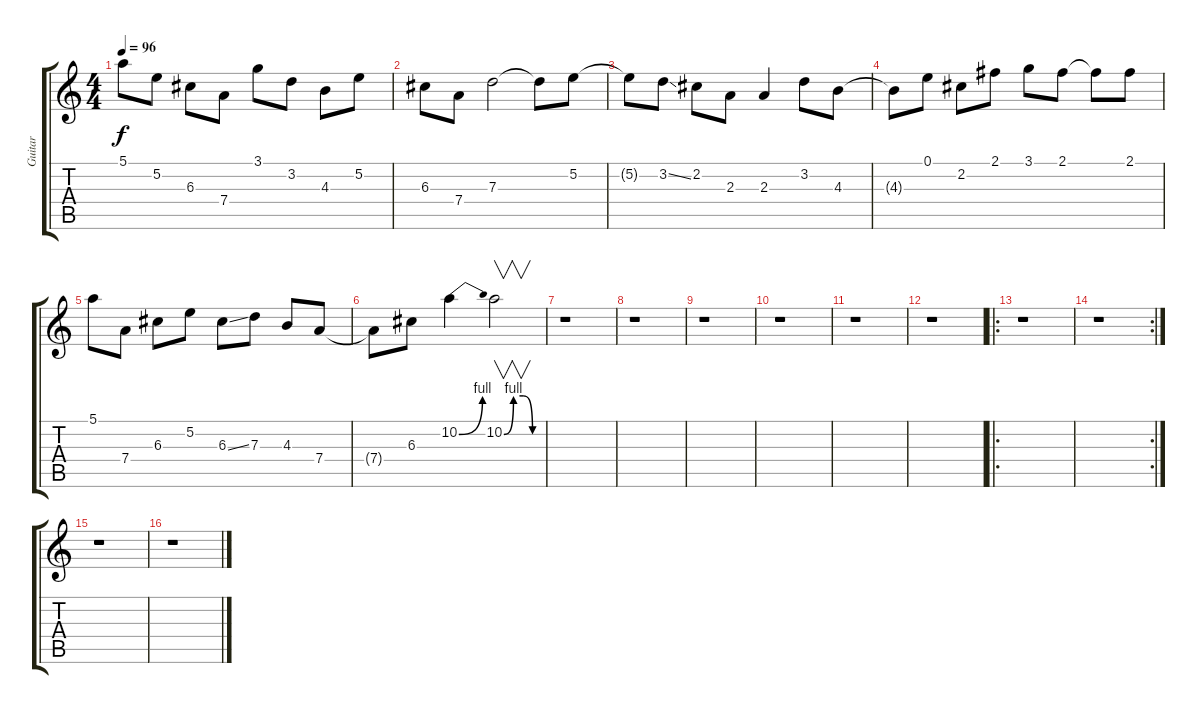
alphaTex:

\track ("Guitar" "Guitar") {instrument distortionguitar}
\staff {score tabs}
\tuning (E4 B3 G3 D3 A2 E2) {hide}
\ts (4 4)
\tempo 96
\clef g2
\ks c
5.1.8{dy f} 5.2.8 6.3.8 7.4.8 3.1.8 3.2.8 4.3.8 5.2.8 |
6.3.8 7.4.8 7.3.2 7.3{t}.8 5.2.8 |
5.2{t}.8 3.2{ss}.8 2.2.8 2.3.8 2.3.4 3.2.8 4.3.8 |
4.3{t}.8 0.1.8 2.2.8 2.1.8 3.1.8 2.1.8 2.1{t}.8 2.1.8 |
5.1.8 7.4.8 6.3.8 5.2.8 6.3{ss}.8 7.3.8 4.3.8 7.4.8 |
7.4{t}.8 6.3.8 10.2{be (bend 0 0 60 4)}.4 10.2{be (custom 0 0 15 4 30 4 45 0 60 0)}.2{v} |
r.1 |
r.1 |
r.1 |
r.1 |
r.1 |
r.1 |
\ro
r.1 |
\rc 2
r.1 |
r.1 |
r.1
